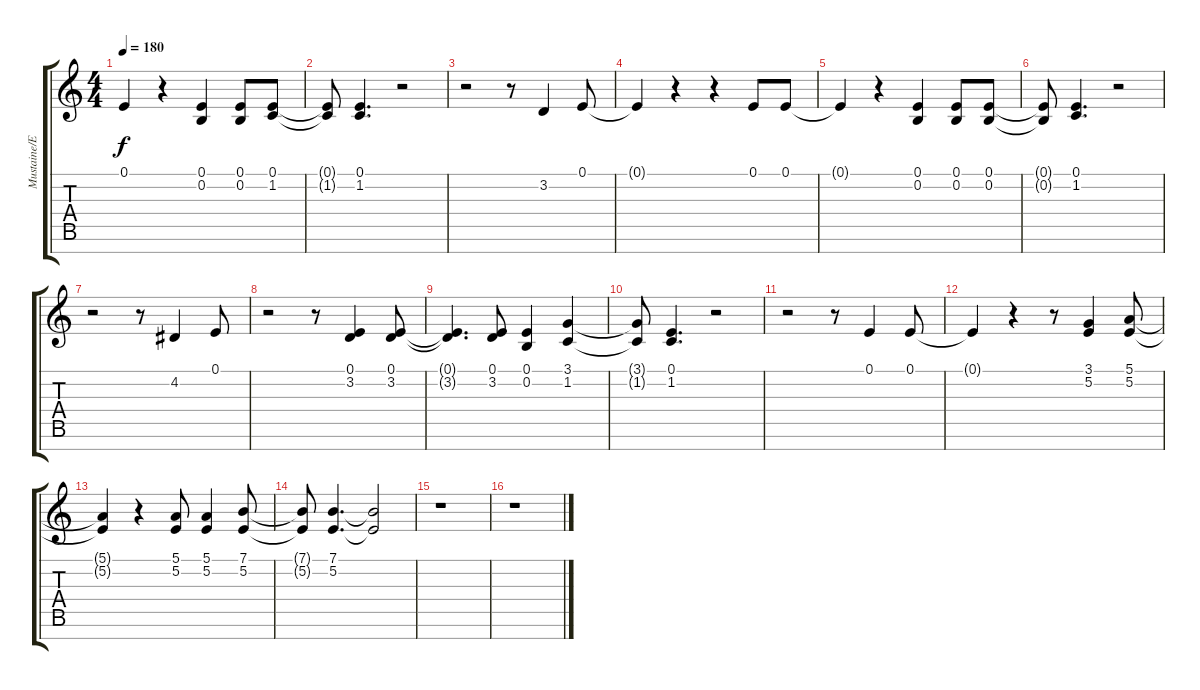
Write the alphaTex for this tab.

\track ("Mustaine/Ellefson Vocals" "Mustaine/E") {instrument lead7fifths}
\staff {score tabs}
\tuning (E4 B3 G3 D3 A2 E2 B1) {hide}
\ts (4 4)
\tempo 180
\clef g2
\ks c
0.1{t}.4{dy f} r.4 (0.1 0.2).4 (0.1 0.2).8 (0.1 1.2).8 |
(0.1{t} 1.2{t}).8 (0.1 1.2).4{d} r.2 |
r.2 r.8 3.2.4 0.1.8 |
0.1{t}.4 r.4 r.4 0.1.8 0.1.8 |
0.1{t}.4 r.4 (0.1 0.2).4 (0.1 0.2).8 (0.1 0.2).8 |
(0.1{t} 0.2{t}).8 (0.1 1.2).4{d} r.2 |
r.2 r.8 4.2.4 0.1.8 |
r.2 r.8 (0.1 3.2).4 (0.1 3.2).8 |
(0.1{t} 3.2{t}).4{d} (0.1 3.2).8 (0.1 0.2).4 (3.1 1.2).4 |
(3.1{t} 1.2{t}).8 (0.1 1.2).4{d} r.2 |
r.2 r.8 0.1.4 0.1.8 |
0.1{t}.4 r.4 r.8 (3.1 5.2).4 (5.1 5.2).8 |
(5.1{t} 5.2{t}).4 r.4 (5.1 5.2).8 (5.1 5.2).4 (7.1 5.2).8 |
(7.1{t} 5.2{t}).8 (7.1 5.2).4{d} (7.1{t} 5.2{t}).2 |
r.1 |
r.1
